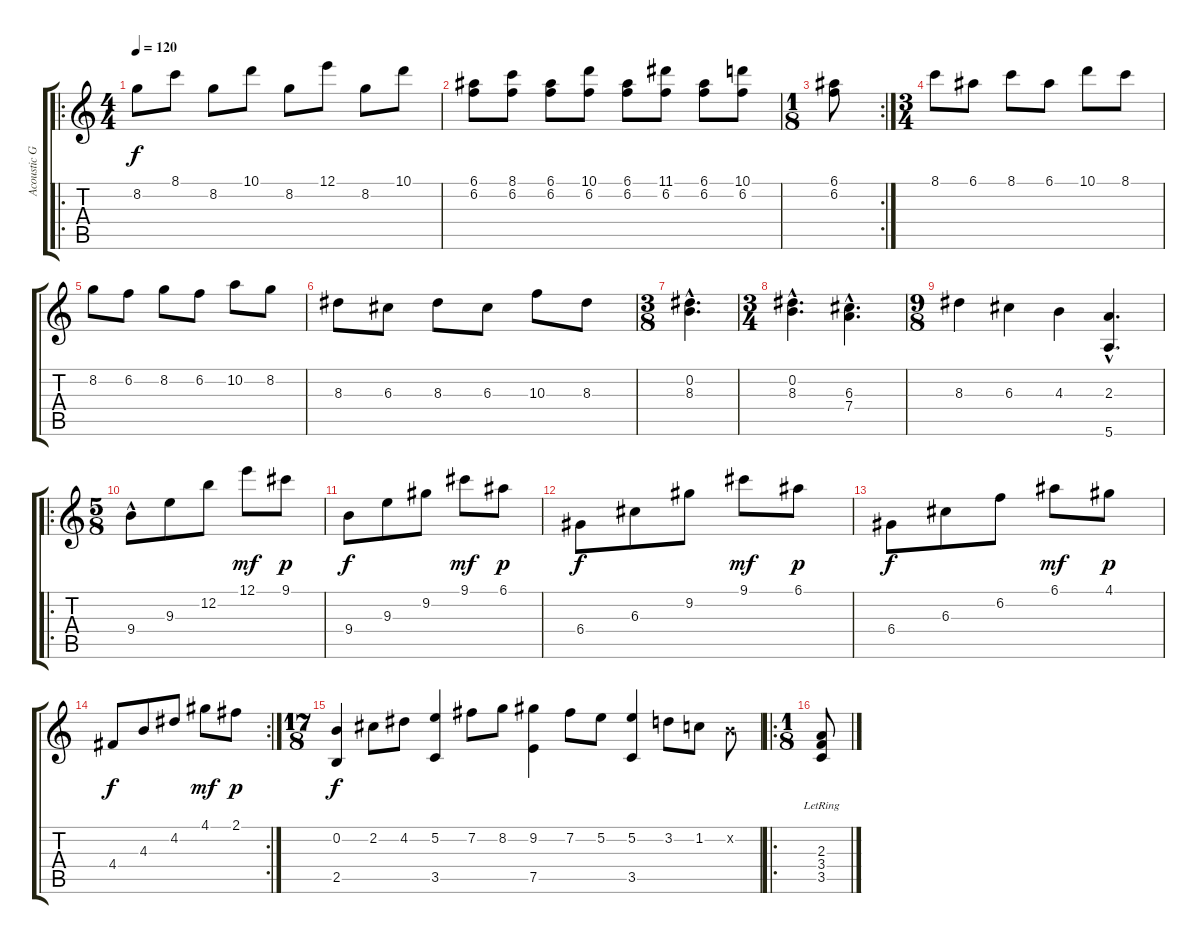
\track ("Acoustic Guitar" "Acoustic G") {instrument acousticguitarnylon}
\staff {score tabs}
\tuning (E4 B3 G3 D3 A2 E2) {hide}
\ro
\ts (4 4)
\tempo 120
\clef g2
\ks c
8.2.8{dy f instrument acousticguitarnylon} 8.1.8 8.2.8 10.1.8 8.2.8 12.1.8 8.2.8 10.1.8 |
(6.1 6.2).8 (8.1 6.2).8 (6.1 6.2).8 (10.1 6.2).8 (6.1 6.2).8 (11.1 6.2).8 (6.1 6.2).8 (10.1 6.2).8 |
\rc 2
\ts (1 8)
(6.1 6.2).8 |
\ts (3 4)
8.1.8 6.1.8 8.1.8 6.1.8 10.1.8 8.1.8 |
8.2.8 6.2.8 8.2.8 6.2.8 10.2.8 8.2.8 |
8.3.8 6.3.8 8.3.8 6.3.8 10.3.8 8.3.8 |
\ts (3 8)
(0.2{hac} 8.3{hac}).4{d} |
\ts (3 4)
(0.2{hac} 8.3{hac}).4{d} (6.3{hac} 7.4{hac}).4{d} |
\ts (9 8)
8.3.4 6.3.4 4.3.4 (2.3{hac} 5.6{hac}).4{d} |
\ro
\ts (5 8)
9.4{hac}.8 9.3.8 12.2.8 12.1.8{dy mf} 9.1.8{dy p} |
9.4.8{dy f} 9.3.8 9.2.8 9.1.8{dy mf} 6.1.8{dy p} |
6.4.8{dy f} 6.3.8 9.2.8 9.1.8{dy mf} 6.1.8{dy p} |
6.4.8{dy f} 6.3.8 6.2.8 6.1.8{dy mf} 4.1.8{dy p} |
\rc 2
4.4.8{dy f} 4.3.8 4.2.8 4.1.8{dy mf} 2.1.8{dy p} |
\ts (17 8)
(0.2 2.5).4{dy f} 2.2.8 4.2.8 (5.2 3.5).4 7.2.8 8.2.8 (9.2 7.5).4 7.2.8 5.2.8 (5.2 3.5).4 3.2.8 1.2.8 0.2{x}.8 |
\ro
\ts (1 8)
(2.3{lr} 3.4{lr} 3.5{lr}).8
